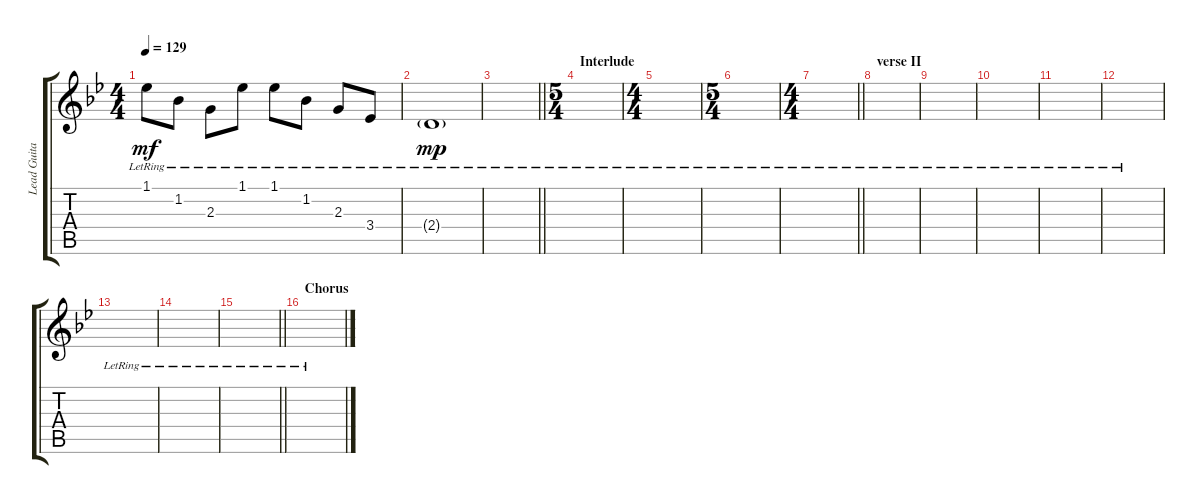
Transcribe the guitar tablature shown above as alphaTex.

\track ("Lead Guitar (clean)" "Lead Guita") {instrument electricguitarclean}
\staff {score tabs}
\tuning (D4 A3 F3 C3 G2 C2) {hide}
\ts (4 4)
\tempo 129
\clef g2
\ks bb
1.1{lr}.8{dy mf} 1.2{lr}.8 2.3{lr}.8 1.1{lr}.8 1.1{lr}.8 1.2{lr}.8 2.3{lr}.8 3.4{lr}.8 |
2.4{g lr}.1{dy mp} |
\barLineRight lightlight
|
\ts (5 4)
\section ("" "Interlude")
|
\ts (4 4)
|
\ts (5 4)
|
\ts (4 4)
\barLineRight lightlight
|
\section ("" "verse II")
|
|
|
|
|
|
|
\barLineRight lightlight
|
\section ("" "Chorus")
